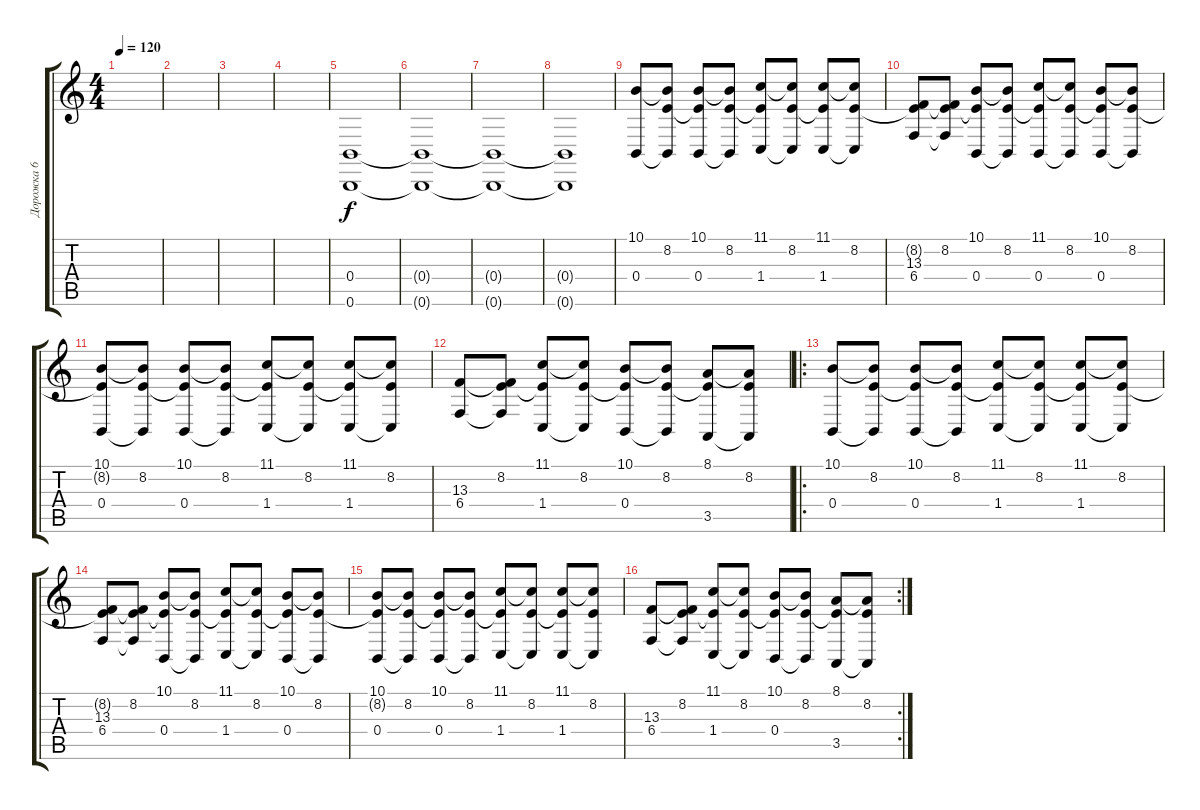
\track ("Дорожка 6" "Дорожка 6") {instrument stringensemble1}
\staff {score tabs}
\tuning (Db4 Ab3 E3 B2 Gb2 B1) {hide}
\ts (4 4)
\tempo 120
\clef g2
\ks c
|
|
|
|
(0.4 0.6).1 |
(0.4{t} 0.6{t}).1 |
(0.4{t} 0.6{t}).1 |
(0.4{t} 0.6{t}).1 |
(10.1 0.4).8 (10.1{t} 8.2 0.4{t}).8 (10.1 8.2{t} 0.4).8 (10.1{t} 8.2 0.4{t}).8 (11.1 8.2{t} 1.4).8 (11.1{t} 8.2 1.4{t}).8 (11.1 8.2{t} 1.4).8 (11.1{t} 8.2 1.4{t}).8 |
(8.2{t} 13.3 6.4).8 (8.2 13.3{t} 6.4{t}).8 (10.1 8.2{t} 0.4).8 (10.1{t} 8.2 0.4{t}).8 (11.1 8.2{t} 0.4).8 (11.1{t} 8.2 0.4{t}).8 (10.1 8.2{t} 0.4).8 (10.1{t} 8.2 0.4{t}).8 |
(10.1 8.2{t} 0.4).8 (10.1{t} 8.2 0.4{t}).8 (10.1 8.2{t} 0.4).8 (10.1{t} 8.2 0.4{t}).8 (11.1 8.2{t} 1.4).8 (11.1{t} 8.2 1.4{t}).8 (11.1 8.2{t} 1.4).8 (11.1{t} 8.2 1.4{t}).8 |
(13.3 6.4).8 (8.2 13.3{t} 6.4{t}).8 (11.1 8.2{t} 1.4).8 (11.1{t} 8.2 1.4{t}).8 (10.1 8.2{t} 0.4).8 (10.1{t} 8.2 0.4{t}).8 (8.1 8.2{t} 3.5).8 (8.1{t} 8.2 3.5{t}).8 |
\ro
(10.1 0.4).8 (10.1{t} 8.2 0.4{t}).8 (10.1 8.2{t} 0.4).8 (10.1{t} 8.2 0.4{t}).8 (11.1 8.2{t} 1.4).8 (11.1{t} 8.2 1.4{t}).8 (11.1 8.2{t} 1.4).8 (11.1{t} 8.2 1.4{t}).8 |
(8.2{t} 13.3 6.4).8 (8.2 13.3{t} 6.4{t}).8 (10.1 8.2{t} 0.4).8 (10.1{t} 8.2 0.4{t}).8 (11.1 8.2{t} 1.4).8 (11.1{t} 8.2 1.4{t}).8 (10.1 8.2{t} 0.4).8 (10.1{t} 8.2 0.4{t}).8 |
(10.1 8.2{t} 0.4).8 (10.1{t} 8.2 0.4{t}).8 (10.1 8.2{t} 0.4).8 (10.1{t} 8.2 0.4{t}).8 (11.1 8.2{t} 1.4).8 (11.1{t} 8.2 1.4{t}).8 (11.1 8.2{t} 1.4).8 (11.1{t} 8.2 1.4{t}).8 |
\rc 2
(13.3 6.4).8 (8.2 13.3{t} 6.4{t}).8 (11.1 8.2{t} 1.4).8 (11.1{t} 8.2 1.4{t}).8 (10.1 8.2{t} 0.4).8 (10.1{t} 8.2 0.4{t}).8 (8.1 8.2{t} 3.5).8 (8.1{t} 8.2 3.5{t}).8
